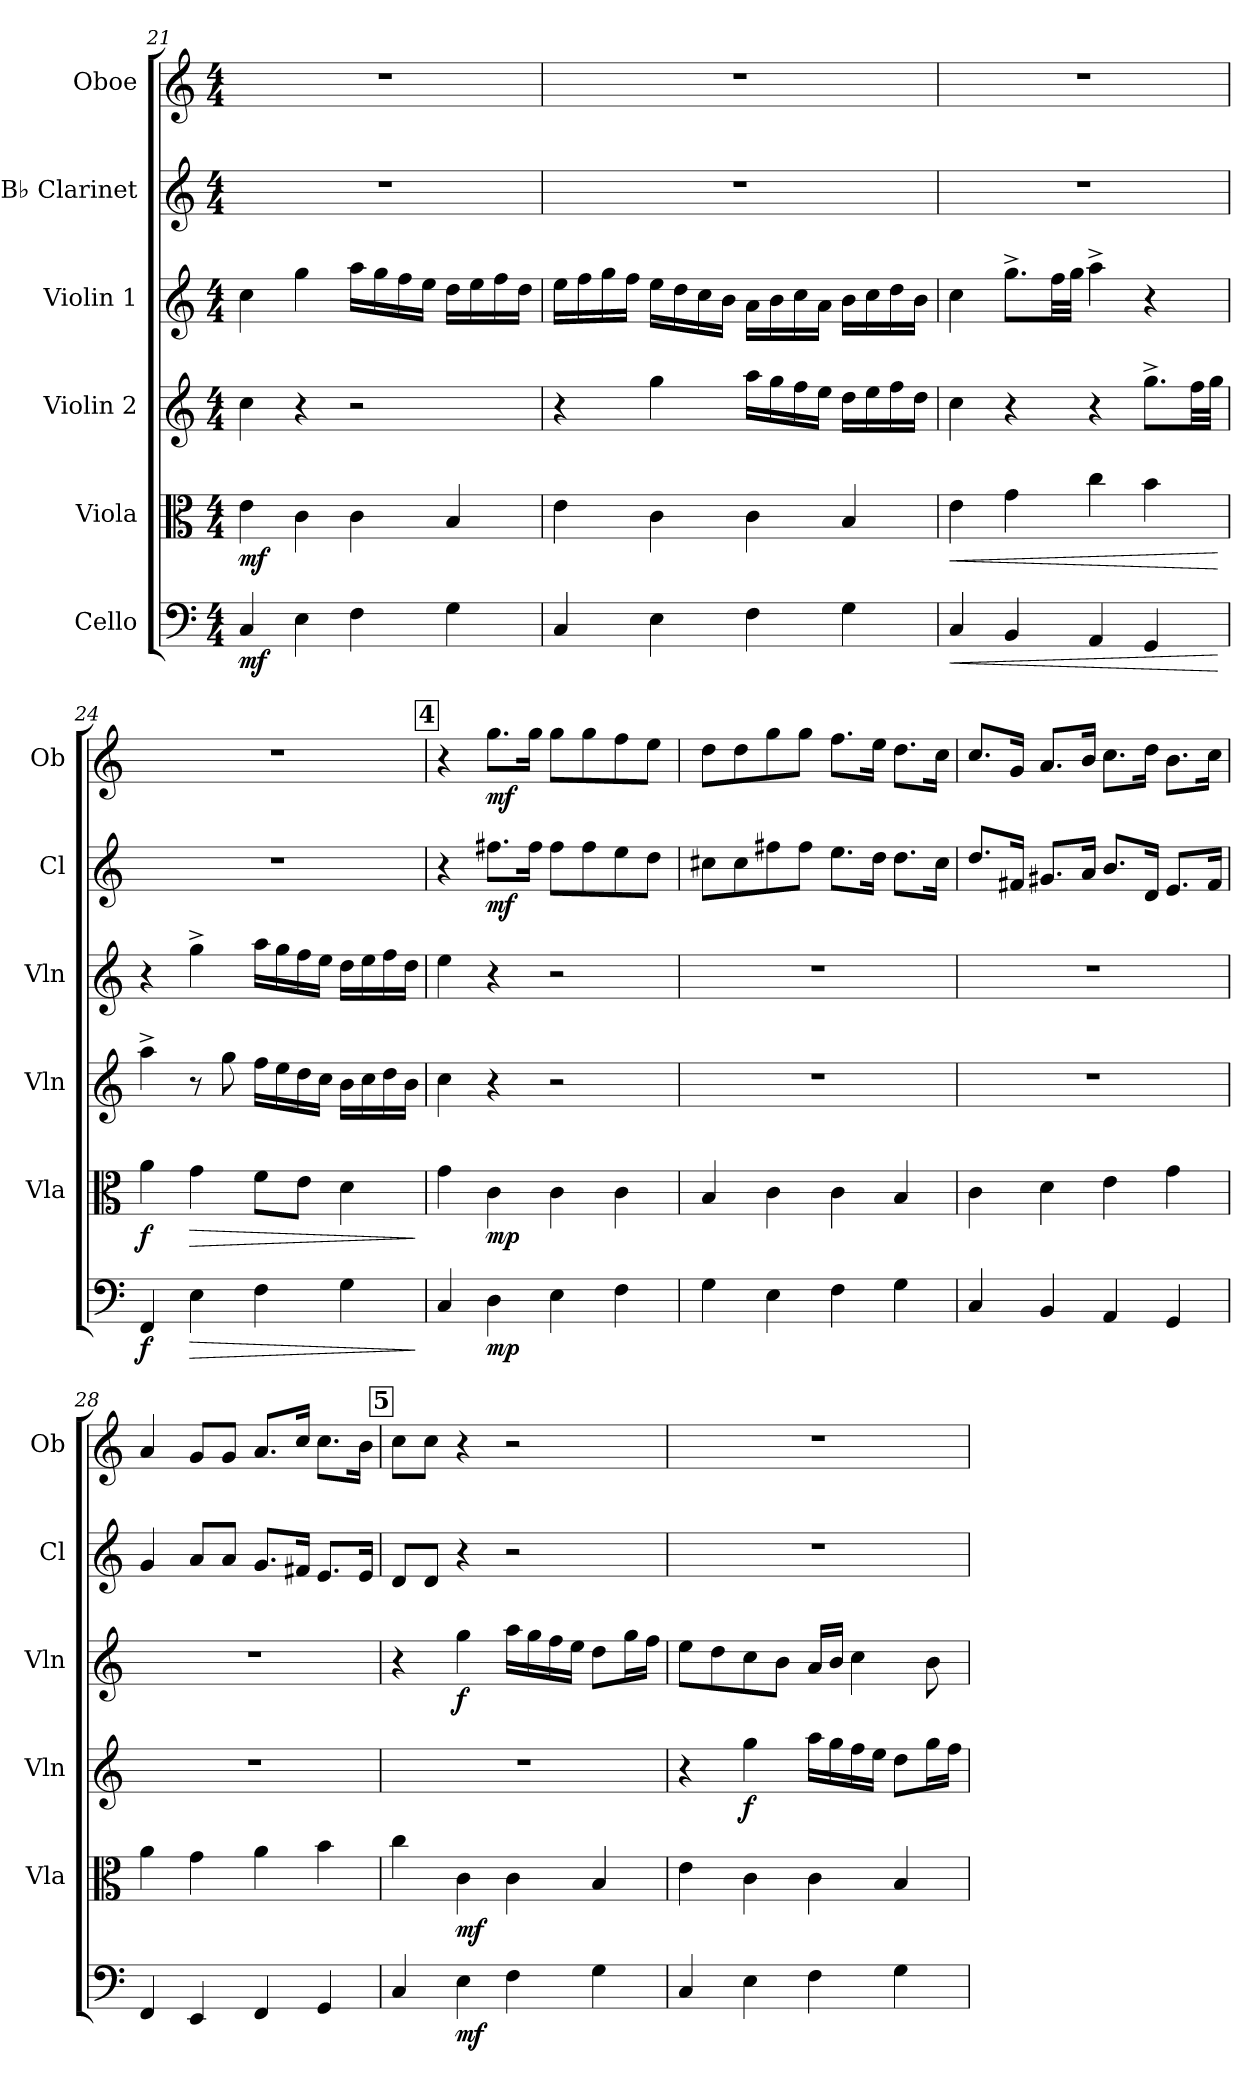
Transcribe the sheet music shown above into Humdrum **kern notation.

**kern	**dynam	**kern	**dynam	**kern	**dynam	**kern	**dynam	**kern	**dynam	**kern	**dynam
*part6	*part6	*part5	*part5	*part4	*part4	*part3	*part3	*part2	*part2	*part1	*part1
*staff6	*staff6	*staff5	*staff5	*staff4	*staff4	*staff3	*staff3	*staff2	*staff2	*staff1	*staff1
*I"Cello	*	*I"Viola	*	*I"Violin 2	*	*I"Violin 1	*	*I"B♭ Clarinet	*	*I"Oboe	*
*	*	*I'Vla	*	*I'Vln	*	*I'Vln	*	*I'Cl	*	*I'Ob	*
*clefF4	*	*clefC3	*	*clefG2	*	*clefG2	*	*clefG2	*	*clefG2	*
*	*	*	*	*	*	*	*	*ITrd1c2	*	*	*
*k[]	*	*k[]	*	*k[]	*	*k[]	*	*k[b-e-]	*	*k[]	*
*M4/4	*	*M4/4	*	*M4/4	*	*M4/4	*	*M4/4	*	*M4/4	*
=21	=21	=21	=21	=21	=21	=21	=21	=21	=21	=21	=21
!	!LO:DY:b	!	!LO:DY:b	!	!	!	!	!	!	!	!
4C/	mf	4e\	mf	4cc\	.	4cc\	.	1r	.	1r	.
4E\	.	4c\	.	4r	.	4gg\	.	.	.	.	.
4F\	.	4c\	.	2r	.	16aa\LL	.	.	.	.	.
.	.	.	.	.	.	16gg\	.	.	.	.	.
.	.	.	.	.	.	16ff\	.	.	.	.	.
.	.	.	.	.	.	16ee\JJ	.	.	.	.	.
4G\	.	4B/	.	.	.	16dd\LL	.	.	.	.	.
.	.	.	.	.	.	16ee\	.	.	.	.	.
.	.	.	.	.	.	16ff\	.	.	.	.	.
.	.	.	.	.	.	16dd\JJ	.	.	.	.	.
=22	=22	=22	=22	=22	=22	=22	=22	=22	=22	=22	=22
4C/	.	4e\	.	4r	.	16ee\LL	.	1r	.	1r	.
.	.	.	.	.	.	16ff\	.	.	.	.	.
.	.	.	.	.	.	16gg\	.	.	.	.	.
.	.	.	.	.	.	16ff\JJ	.	.	.	.	.
4E\	.	4c\	.	4gg\	.	16ee\LL	.	.	.	.	.
.	.	.	.	.	.	16dd\	.	.	.	.	.
.	.	.	.	.	.	16cc\	.	.	.	.	.
.	.	.	.	.	.	16b\JJ	.	.	.	.	.
4F\	.	4c\	.	16aa\LL	.	16a\LL	.	.	.	.	.
.	.	.	.	16gg\	.	16b\	.	.	.	.	.
.	.	.	.	16ff\	.	16cc\	.	.	.	.	.
.	.	.	.	16ee\JJ	.	16a\JJ	.	.	.	.	.
4G\	.	4B/	.	16dd\LL	.	16b\LL	.	.	.	.	.
.	.	.	.	16ee\	.	16cc\	.	.	.	.	.
.	.	.	.	16ff\	.	16dd\	.	.	.	.	.
.	.	.	.	16dd\JJ	.	16b\JJ	.	.	.	.	.
=23	=23	=23	=23	=23	=23	=23	=23	=23	=23	=23	=23
!	!LO:HP:b	!	!LO:HP:b	!	!	!	!	!	!	!	!
4C/	<	4e\	<	4cc\	.	4cc\	.	1r	.	1r	.
4BB/	.	4g\	.	4r	.	8.gg^\L	.	.	.	.	.
.	.	.	.	.	.	32ff\LL	.	.	.	.	.
.	.	.	.	.	.	32gg\JJJ	.	.	.	.	.
4AA/	.	4cc\	.	4r	.	4aa^\	.	.	.	.	.
4GG/	.	4b\	.	8.gg^\L	.	4r	.	.	.	.	.
.	.	.	.	32ff\LL	.	.	.	.	.	.	.
.	.	.	.	32gg\JJJ	.	.	.	.	.	.	.
.	[	.	[	.	.	.	.	.	.	.	.
=24	=24	=24	=24	=24	=24	=24	=24	=24	=24	=24	=24
!	!LO:DY:b	!	!LO:DY:b	!	!	!	!	!	!	!	!
4FF/	f	4a\	f	4aa^\	.	4r	.	1r	.	1r	.
!	!LO:HP:b	!	!LO:HP:b	!	!	!	!	!	!	!	!
4E\	>	4g\	>	8r	.	4gg^\	.	.	.	.	.
.	.	.	.	8gg\	.	.	.	.	.	.	.
4F\	.	8f\L	.	16ff\LL	.	16aa\LL	.	.	.	.	.
.	.	.	.	16ee\	.	16gg\	.	.	.	.	.
.	.	8e\J	.	16dd\	.	16ff\	.	.	.	.	.
.	.	.	.	16cc\JJ	.	16ee\JJ	.	.	.	.	.
4G\	.	4d\	.	16b\LL	.	16dd\LL	.	.	.	.	.
.	.	.	.	16cc\	.	16ee\	.	.	.	.	.
.	.	.	.	16dd\	.	16ff\	.	.	.	.	.
.	.	.	.	16b\JJ	.	16dd\JJ	.	.	.	.	.
.	]	.	]	.	.	.	.	.	.	.	.
!!LO:LB:g=z
!!LO:REH:place=s1:a:B:fs=14:t=4
=25	=25	=25	=25	=25	=25	=25	=25	=25	=25	=25	=25
4C/	.	4g\	.	4cc\	.	4ee\	.	4r	.	4r	.
!	!LO:DY:b	!	!LO:DY:b	!	!	!	!	!	!LO:DY:b	!	!LO:DY:b
4D\	mp	4c\	mp	4r	.	4r	.	8.een\L	mf	8.gg\L	mf
.	.	.	.	.	.	.	.	16ee\Jk	.	16gg\Jk	.
4E\	.	4c\	.	2r	.	2r	.	8ee\L	.	8gg\L	.
.	.	.	.	.	.	.	.	8ee\	.	8gg\	.
4F\	.	4c\	.	.	.	.	.	8dd\	.	8ff\	.
.	.	.	.	.	.	.	.	8cc\J	.	8ee\J	.
=26	=26	=26	=26	=26	=26	=26	=26	=26	=26	=26	=26
4G\	.	4B/	.	1r	.	1r	.	8bn\L	.	8dd\L	.
.	.	.	.	.	.	.	.	8b\	.	8dd\	.
4E\	.	4c\	.	.	.	.	.	8een\	.	8gg\	.
.	.	.	.	.	.	.	.	8ee\J	.	8gg\J	.
4F\	.	4c\	.	.	.	.	.	8.dd\L	.	8.ff\L	.
.	.	.	.	.	.	.	.	16cc\Jk	.	16ee\Jk	.
4G\	.	4B/	.	.	.	.	.	8.cc\L	.	8.dd\L	.
.	.	.	.	.	.	.	.	16b\Jk	.	16cc\Jk	.
=27	=27	=27	=27	=27	=27	=27	=27	=27	=27	=27	=27
4C/	.	4c\	.	1r	.	1r	.	8.cc/L	.	8.cc/L	.
.	.	.	.	.	.	.	.	16en/Jk	.	16g/Jk	.
4BB/	.	4d\	.	.	.	.	.	8.f#X/L	.	8.a/L	.
.	.	.	.	.	.	.	.	16g/Jk	.	16b/Jk	.
4AA/	.	4e\	.	.	.	.	.	8.a/L	.	8.cc\L	.
.	.	.	.	.	.	.	.	16c/Jk	.	16dd\Jk	.
4GG/	.	4g\	.	.	.	.	.	8.d/L	.	8.b\L	.
.	.	.	.	.	.	.	.	16e/Jk	.	16cc\Jk	.
=28	=28	=28	=28	=28	=28	=28	=28	=28	=28	=28	=28
4FF/	.	4a\	.	1r	.	1r	.	4f/	.	4a/	.
4EE/	.	4g\	.	.	.	.	.	8g/L	.	8g/L	.
.	.	.	.	.	.	.	.	8g/J	.	8g/J	.
4FF/	.	4a\	.	.	.	.	.	8.f/L	.	8.a/L	.
.	.	.	.	.	.	.	.	16en/Jk	.	16cc/Jk	.
4GG/	.	4b\	.	.	.	.	.	8.d/L	.	8.cc\L	.
.	.	.	.	.	.	.	.	16d/Jk	.	16b\Jk	.
!!LO:REH:place=s1:a:B:fs=14:t=5
=29	=29	=29	=29	=29	=29	=29	=29	=29	=29	=29	=29
4C/	.	4cc\	.	1r	.	4r	.	8c/L	.	8cc\L	.
.	.	.	.	.	.	.	.	8c/J	.	8cc\J	.
!	!LO:DY:b	!	!LO:DY:b	!	!	!	!LO:DY:b	!	!	!	!
4E\	mf	4c\	mf	.	.	4gg\	f	4r	.	4r	.
4F\	.	4c\	.	.	.	16aa\LL	.	2r	.	2r	.
.	.	.	.	.	.	16gg\	.	.	.	.	.
.	.	.	.	.	.	16ff\	.	.	.	.	.
.	.	.	.	.	.	16ee\JJ	.	.	.	.	.
4G\	.	4B/	.	.	.	8dd\L	.	.	.	.	.
.	.	.	.	.	.	16gg\L	.	.	.	.	.
.	.	.	.	.	.	16ff\JJ	.	.	.	.	.
=30	=30	=30	=30	=30	=30	=30	=30	=30	=30	=30	=30
4C/	.	4e\	.	4r	.	8ee\L	.	1r	.	1r	.
.	.	.	.	.	.	8dd\	.	.	.	.	.
!	!	!	!	!	!LO:DY:b	!	!	!	!	!	!
4E\	.	4c\	.	4gg\	f	8cc\	.	.	.	.	.
.	.	.	.	.	.	8b\J	.	.	.	.	.
4F\	.	4c\	.	16aa\LL	.	16a/LL	.	.	.	.	.
.	.	.	.	16gg\	.	16b/JJ	.	.	.	.	.
.	.	.	.	16ff\	.	4cc\	.	.	.	.	.
.	.	.	.	16ee\JJ	.	.	.	.	.	.	.
4G\	.	4B/	.	8dd\L	.	.	.	.	.	.	.
.	.	.	.	16gg\L	.	8b\	.	.	.	.	.
.	.	.	.	16ff\JJ	.	.	.	.	.	.	.
=	=	=	=	=	=	=	=	=	=	=	=
*-	*-	*-	*-	*-	*-	*-	*-	*-	*-	*-	*-
